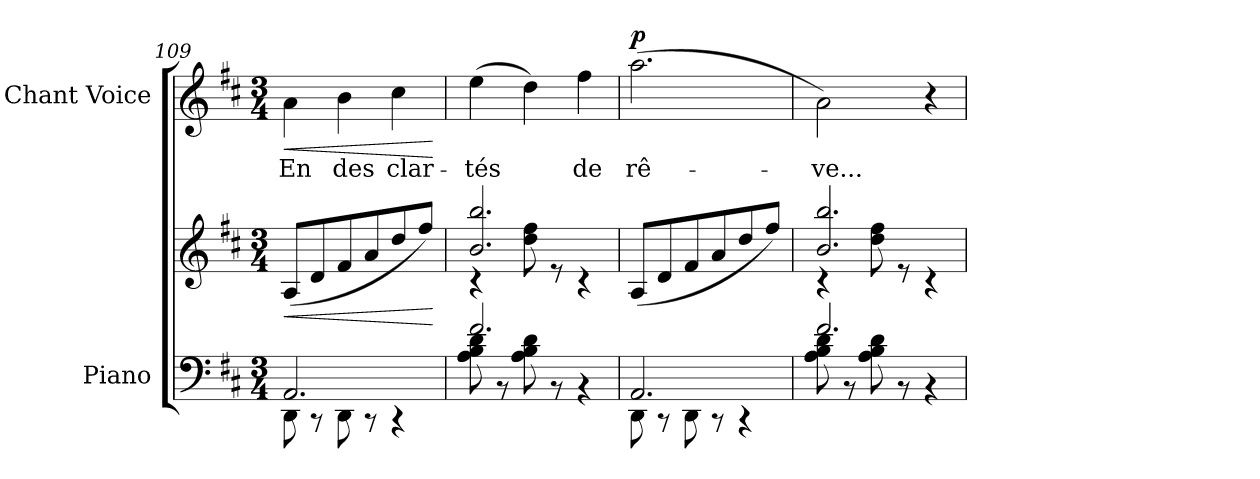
**kern	**kern	**dynam	**kern	**text	**dynam
*part2	*part2	*part2	*part1	*part1	*part1
*staff3	*staff2	*staff2/3	*staff1	*staff1	*staff1
*I"Piano	*	*	*I"Chant Voice	*	*
*I'Pno	*	*	*	*	*
*clefF4	*clefG2	*	*clefG2	*	*
*k[f#c#]	*k[f#c#]	*	*k[f#c#]	*	*
*M3/4	*M3/4	*	*M3/4	*	*
=109	=109	=109	=109	=109	=109
*^	*	*	*	*	*
!	!	!	!LO:HP:b	!	!	!LO:HP:b
2.AA/	8DD\	(8A/L	<	4a\	En	<
.	8r	8d/	.	.	.	.
.	8DD\	8f#/	.	4b\	des	.
.	8r	8a/	.	.	.	.
.	4r	8dd/	.	4cc#\	clar-	.
.	.	8ff#/J)	.	.	.	.
*v	*v	*	*	*	*	*
.	.	[	.	.	[
=110	=110	=110	=110	=110	=110
*^	*^	*	*	*	*
2.f#/	8A\ 8B\ 8d\	2.b/ 2.bb/	4r	.	(4ee\	-tés	.
.	8r	.	.	.	.	.	.
.	8A\ 8B\ 8d\	.	8dd\ 8ff#\	.	4dd\)	.	.
.	8r	.	8r	.	.	.	.
.	4r	.	4r	.	4ff#\	de	.
=111	=111	=111	=111	=111	=111	=111	=111
!	!	!	!	!	!	!	!LO:DY:a
*	*	*v	*v	*	*	*	*
2.AA/	8DD\	(8A/L	.	(2.aa\	rê-	p
.	8r	8d/	.	.	.	.
.	8DD\	8f#/	.	.	.	.
.	8r	8a/	.	.	.	.
.	4r	8dd/	.	.	.	.
.	.	8ff#/J)	.	.	.	.
=112	=112	=112	=112	=112	=112	=112
*	*	*^	*	*	*	*
2.f#/	8A\ 8B\ 8d\	2.b/ 2.bb/	4r	.	2a\)	-ve...	.
.	8r	.	.	.	.	.	.
.	8A\ 8B\ 8d\	.	8dd\ 8ff#\	.	.	.	.
.	8r	.	8r	.	.	.	.
.	4r	.	4r	.	4r	.	.
*v	*v	*	*	*	*	*	*
*	*v	*v	*	*	*	*
=	=	=	=	=	=
*-	*-	*-	*-	*-	*-
